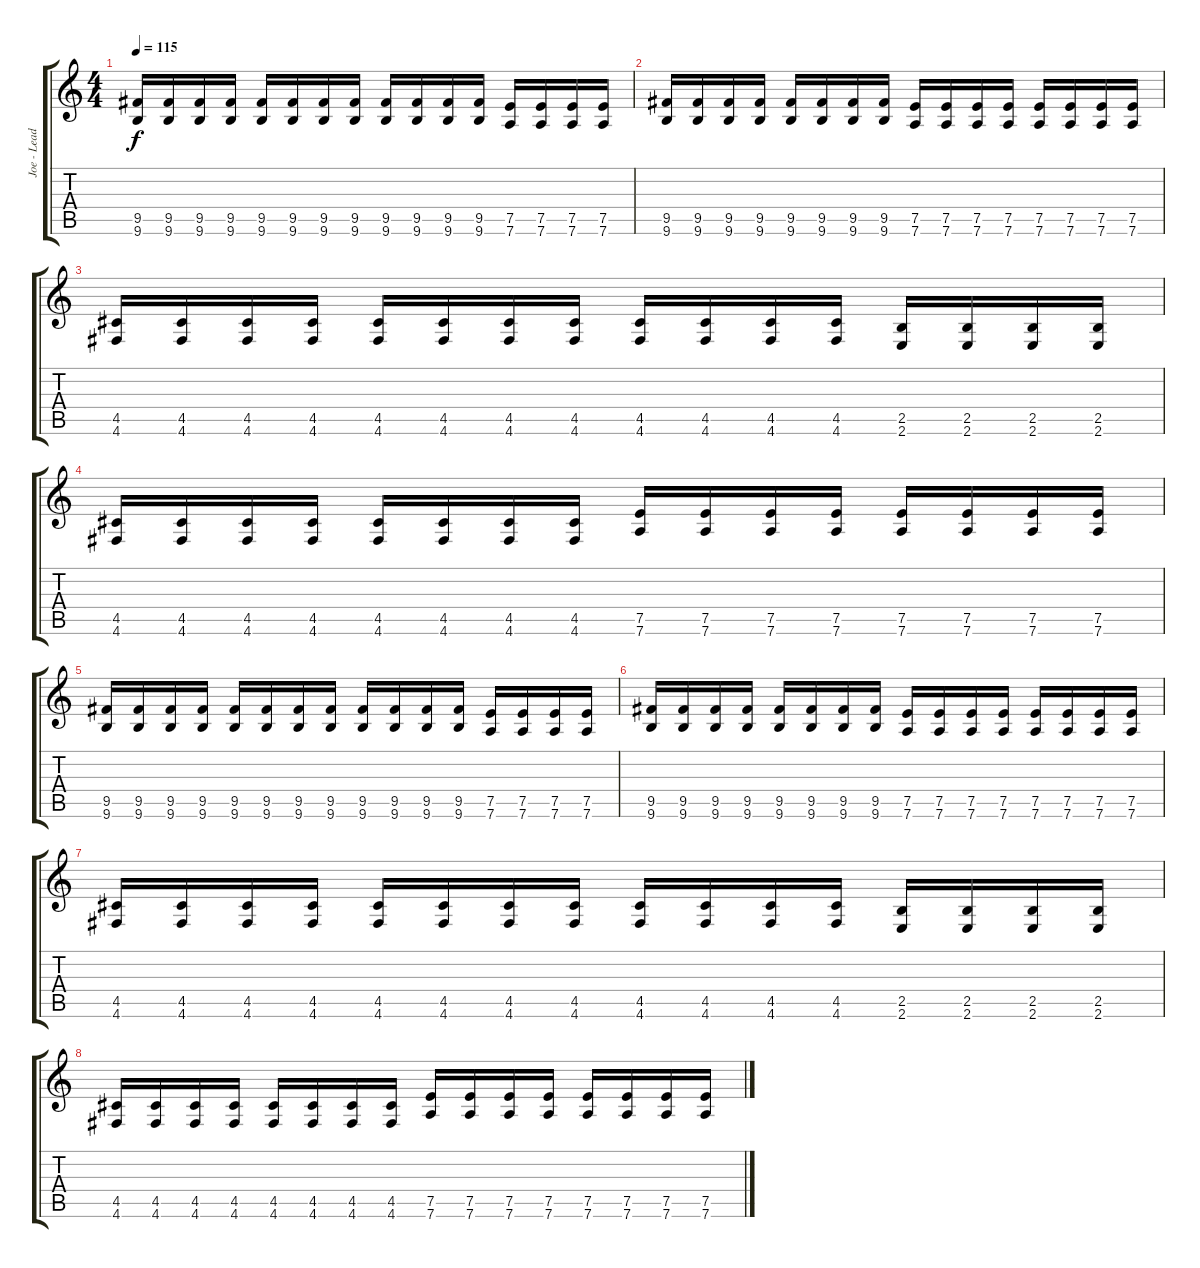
\track ("Joe - Lead guitar" "Joe - Lead") {instrument distortionguitar}
\staff {score tabs}
\tuning (E4 B3 G3 D3 A2 D2) {hide}
\ts (4 4)
\tempo 115
\clef g2
\ks c
(9.5 9.6).16{dy f} (9.5 9.6).16 (9.5 9.6).16 (9.5 9.6).16 (9.5 9.6).16 (9.5 9.6).16 (9.5 9.6).16 (9.5 9.6).16 (9.5 9.6).16 (9.5 9.6).16 (9.5 9.6).16 (9.5 9.6).16 (7.5 7.6).16 (7.5 7.6).16 (7.5 7.6).16 (7.5 7.6).16 |
(9.5 9.6).16 (9.5 9.6).16 (9.5 9.6).16 (9.5 9.6).16 (9.5 9.6).16 (9.5 9.6).16 (9.5 9.6).16 (9.5 9.6).16 (7.5 7.6).16 (7.5 7.6).16 (7.5 7.6).16 (7.5 7.6).16 (7.5 7.6).16 (7.5 7.6).16 (7.5 7.6).16 (7.5 7.6).16 |
(4.5 4.6).16 (4.5 4.6).16 (4.5 4.6).16 (4.5 4.6).16 (4.5 4.6).16 (4.5 4.6).16 (4.5 4.6).16 (4.5 4.6).16 (4.5 4.6).16 (4.5 4.6).16 (4.5 4.6).16 (4.5 4.6).16 (2.5 2.6).16 (2.5 2.6).16 (2.5 2.6).16 (2.5 2.6).16 |
(4.5 4.6).16 (4.5 4.6).16 (4.5 4.6).16 (4.5 4.6).16 (4.5 4.6).16 (4.5 4.6).16 (4.5 4.6).16 (4.5 4.6).16 (7.5 7.6).16 (7.5 7.6).16 (7.5 7.6).16 (7.5 7.6).16 (7.5 7.6).16 (7.5 7.6).16 (7.5 7.6).16 (7.5 7.6).16 |
(9.5 9.6).16 (9.5 9.6).16 (9.5 9.6).16 (9.5 9.6).16 (9.5 9.6).16 (9.5 9.6).16 (9.5 9.6).16 (9.5 9.6).16 (9.5 9.6).16 (9.5 9.6).16 (9.5 9.6).16 (9.5 9.6).16 (7.5 7.6).16 (7.5 7.6).16 (7.5 7.6).16 (7.5 7.6).16 |
(9.5 9.6).16 (9.5 9.6).16 (9.5 9.6).16 (9.5 9.6).16 (9.5 9.6).16 (9.5 9.6).16 (9.5 9.6).16 (9.5 9.6).16 (7.5 7.6).16 (7.5 7.6).16 (7.5 7.6).16 (7.5 7.6).16 (7.5 7.6).16 (7.5 7.6).16 (7.5 7.6).16 (7.5 7.6).16 |
(4.5 4.6).16 (4.5 4.6).16 (4.5 4.6).16 (4.5 4.6).16 (4.5 4.6).16 (4.5 4.6).16 (4.5 4.6).16 (4.5 4.6).16 (4.5 4.6).16 (4.5 4.6).16 (4.5 4.6).16 (4.5 4.6).16 (2.5 2.6).16 (2.5 2.6).16 (2.5 2.6).16 (2.5 2.6).16 |
(4.5 4.6).16 (4.5 4.6).16 (4.5 4.6).16 (4.5 4.6).16 (4.5 4.6).16 (4.5 4.6).16 (4.5 4.6).16 (4.5 4.6).16 (7.5 7.6).16 (7.5 7.6).16 (7.5 7.6).16 (7.5 7.6).16 (7.5 7.6).16 (7.5 7.6).16 (7.5 7.6).16 (7.5 7.6).16
